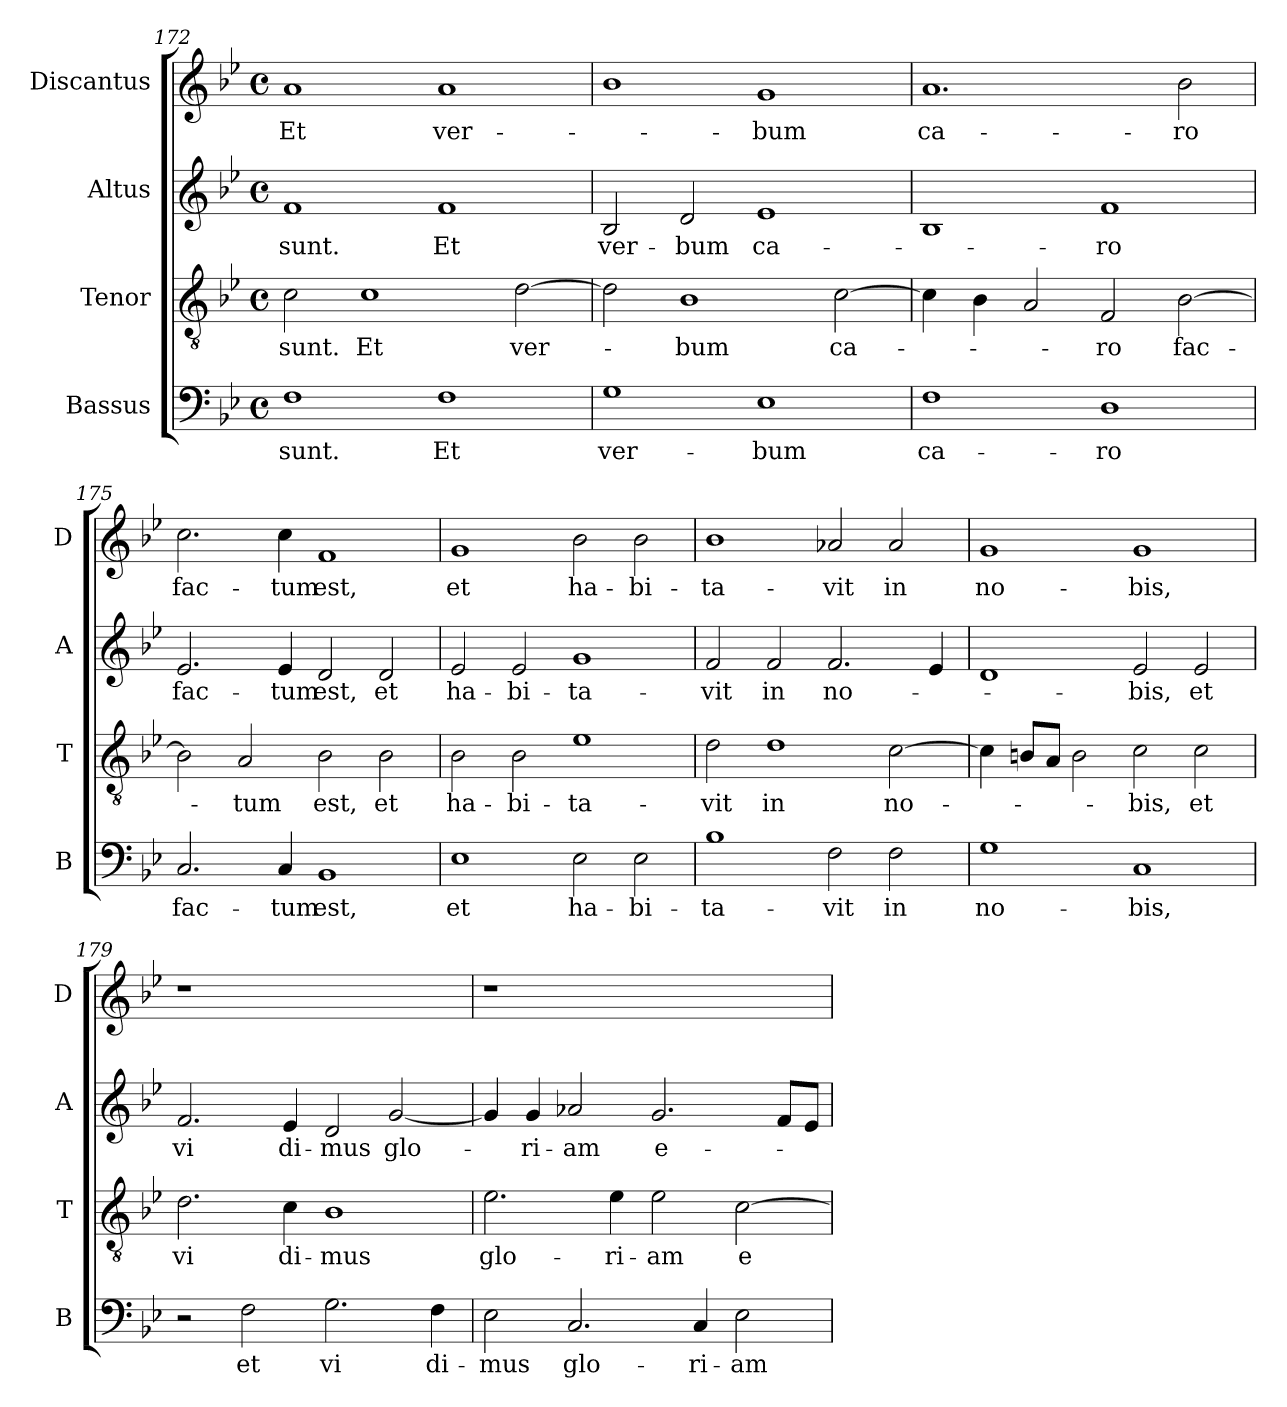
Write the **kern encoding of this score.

**kern	**text	**kern	**text	**kern	**text	**kern	**text
*part4	*part4	*part3	*part3	*part2	*part2	*part1	*part1
*staff4	*staff4	*staff3	*staff3	*staff2	*staff2	*staff1	*staff1
*I"Bassus	*	*I"Tenor	*	*I"Altus	*	*I"Discantus	*
*I'B	*	*I'T	*	*I'A	*	*I'D	*
*clefF4	*	*clefGv2	*	*clefG2	*	*clefG2	*
*k[b-e-]	*	*k[b-e-]	*	*k[b-e-]	*	*k[b-e-]	*
*B-:	*	*B-:	*	*B-:	*	*B-:	*
*M4/4	*	*M4/4	*	*M4/4	*	*M4/4	*
*met(c)	*	*met(c)	*	*met(c)	*	*met(c)	*
=172	=172	=172	=172	=172	=172	=172	=172
!	!LO:LY:b	!	!LO:LY:b	!	!LO:LY:b	!	!LO:LY:b
1F	sunt.	2c\	sunt.	1f	sunt.	1a	Et
!	!	!	!LO:LY:b	!	!	!	!
.	.	1c	Et	.	.	.	.
!	!LO:LY:b	!	!	!	!LO:LY:b	!	!LO:LY:b
1F	Et	.	.	1f	Et	1a	ver-
!	!	!	!LO:LY:b	!	!	!	!
.	.	[2d\	ver-	.	.	.	.
=173	=173	=173	=173	=173	=173	=173	=173
!	!LO:LY:b	!	!	!	!LO:LY:b	!	!
1G	ver-	2d\]	.	2B-/	ver-	1b-	.
!	!	!	!LO:LY:b	!	!LO:LY:b	!	!
.	.	1B-	-bum	2d/	-bum	.	.
!	!LO:LY:b	!	!	!	!LO:LY:b	!	!LO:LY:b
1E-	-bum	.	.	1e-	ca-	1g	-bum
!	!	!	!LO:LY:b	!	!	!	!
.	.	[2c\	ca-	.	.	.	.
=174	=174	=174	=174	=174	=174	=174	=174
!	!LO:LY:b	!	!	!	!	!	!LO:LY:b
1F	ca-	4c\]	.	1B-	.	1.a	ca-
.	.	4B-\	.	.	.	.	.
.	.	2A/	.	.	.	.	.
!	!LO:LY:b	!	!LO:LY:b	!	!LO:LY:b	!	!
1D	-ro	2F/	-ro	1f	-ro	.	.
!	!	!	!LO:LY:b	!	!	!	!LO:LY:b
.	.	[2B-\	fac-	.	.	2b-\	-ro
=175	=175	=175	=175	=175	=175	=175	=175
!	!LO:LY:b	!	!	!	!LO:LY:b	!	!LO:LY:b
2.C/	fac-	2B-\]	.	2.e-/	fac-	2.cc\	fac-
!	!	!	!LO:LY:b	!	!	!	!
.	.	2A/	-tum	.	.	.	.
!	!LO:LY:b	!	!	!	!LO:LY:b	!	!LO:LY:b
4C/	-tum	.	.	4e-/	-tum	4cc\	-tum
!	!LO:LY:b	!	!LO:LY:b	!	!LO:LY:b	!	!LO:LY:b
1BB-	est,	2B-\	est,	2d/	est,	1f	est,
!	!	!	!LO:LY:b	!	!LO:LY:b	!	!
.	.	2B-\	et	2d/	et	.	.
=176	=176	=176	=176	=176	=176	=176	=176
!	!LO:LY:b	!	!LO:LY:b	!	!LO:LY:b	!	!LO:LY:b
1E-	et	2B-\	ha-	2e-/	ha-	1g	et
!	!	!	!LO:LY:b	!	!LO:LY:b	!	!
.	.	2B-\	-bi-	2e-/	-bi-	.	.
!	!LO:LY:b	!	!LO:LY:b	!	!LO:LY:b	!	!LO:LY:b
2E-\	ha-	1e-	-ta-	1g	-ta-	2b-\	ha-
!	!LO:LY:b	!	!	!	!	!	!LO:LY:b
2E-\	-bi-	.	.	.	.	2b-\	-bi-
!!LO:LB:g=z
=177	=177	=177	=177	=177	=177	=177	=177
!	!LO:LY:b	!	!LO:LY:b	!	!LO:LY:b	!	!LO:LY:b
1B-	-ta-	2d\	-vit	2f/	-vit	1b-	-ta-
!	!	!	!LO:LY:b	!	!LO:LY:b	!	!
.	.	1d	in	2f/	in	.	.
!	!LO:LY:b	!	!	!	!LO:LY:b	!	!LO:LY:b
2F\	-vit	.	.	2.f/	no-	2a-X/	-vit
!	!LO:LY:b	!	!LO:LY:b	!	!	!	!LO:LY:b
2F\	in	[2c\	no-	.	.	2a-/	in
.	.	.	.	4e-/	.	.	.
=178	=178	=178	=178	=178	=178	=178	=178
!	!LO:LY:b	!	!	!	!	!	!LO:LY:b
1G	no-	4c\]	.	1d	.	1g	no-
.	.	8Bn/L	.	.	.	.	.
.	.	8A/J	.	.	.	.	.
.	.	2B\	.	.	.	.	.
!	!LO:LY:b	!	!LO:LY:b	!	!LO:LY:b	!	!LO:LY:b
1C	-bis,	2c\	-bis,	2e-/	-bis,	1g	-bis,
!	!	!	!LO:LY:b	!	!LO:LY:b	!	!
.	.	2c\	et	2e-/	et	.	.
=179	=179	=179	=179	=179	=179	=179	=179
!	!	!	!LO:LY:b	!	!LO:LY:b	!	!
2r	.	2.d\	vi	2.f/	vi	1r	.
!	!LO:LY:b	!	!	!	!	!	!
2F\	et	.	.	.	.	.	.
!	!	!	!LO:LY:b	!	!LO:LY:b	!	!
.	.	4c\	di-	4e-/	di-	.	.
!	!LO:LY:b	!	!LO:LY:b	!	!LO:LY:b	!	!
2.G\	vi	1B-	-mus	2d/	-mus	1ryy	.
!	!	!	!	!	!LO:LY:b	!	!
.	.	.	.	[2g/	glo-	.	.
!	!LO:LY:b	!	!	!	!	!	!
4F\	di-	.	.	.	.	.	.
=180	=180	=180	=180	=180	=180	=180	=180
!	!LO:LY:b	!	!LO:LY:b	!	!	!	!
2E-\	-mus	2.e-\	glo-	4g/]	.	1r	.
!	!	!	!	!	!LO:LY:b	!	!
.	.	.	.	4g/	-ri-	.	.
!	!LO:LY:b	!	!	!	!LO:LY:b	!	!
2.C/	glo-	.	.	2a-X/	-am	.	.
!	!	!	!LO:LY:b	!	!	!	!
.	.	4e-\	-ri-	.	.	.	.
!	!	!	!LO:LY:b	!	!LO:LY:b	!	!
.	.	2e-\	-am	2.g/	e-	1ryy	.
!	!LO:LY:b	!	!	!	!	!	!
4C/	-ri-	.	.	.	.	.	.
!	!LO:LY:b	!	!LO:LY:b	!	!	!	!
2E-\	-am	[2c\	e-	.	.	.	.
.	.	.	.	8f/L	.	.	.
.	.	.	.	8e-/J	.	.	.
=	=	=	=	=	=	=	=
*-	*-	*-	*-	*-	*-	*-	*-
